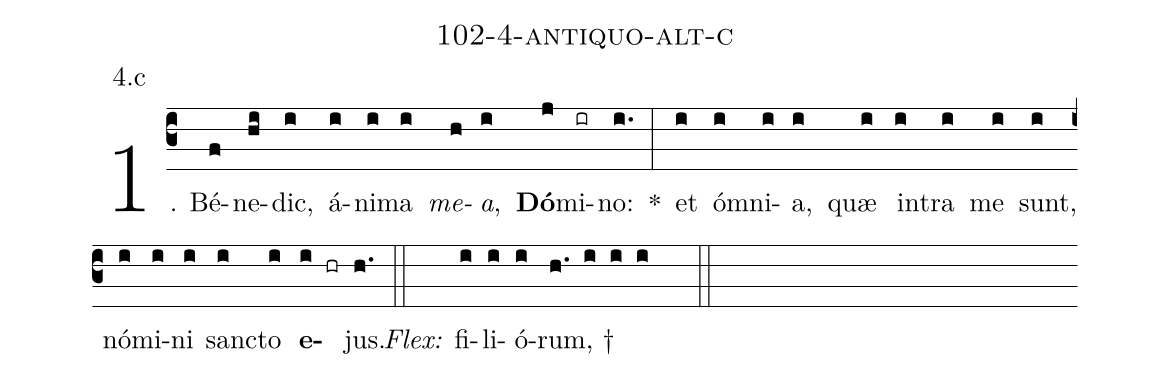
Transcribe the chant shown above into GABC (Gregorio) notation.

name: 102-4-antiquo-alt-c;
annotation: 4.c;
%%
(c3)1. Bé(f)ne(hi)dic,(i) á(i)ni(i)ma(i) <i>me</i>(h)<i>a</i>,(i) <b>Dó</b>(j)mi(ir)no:(i.) *(:) et(i) óm(i)ni(i)a,(i) quæ(i) in(i)tra(i) me(i) sunt,(i) nó(i)mi(i)ni(i) sanc(i)to(i) <b>e</b>(i hr)jus.(h.) (::)
<i>Flex:</i>()  fi(i)li(i)ó(i)rum, †(h. i i i  ::)
